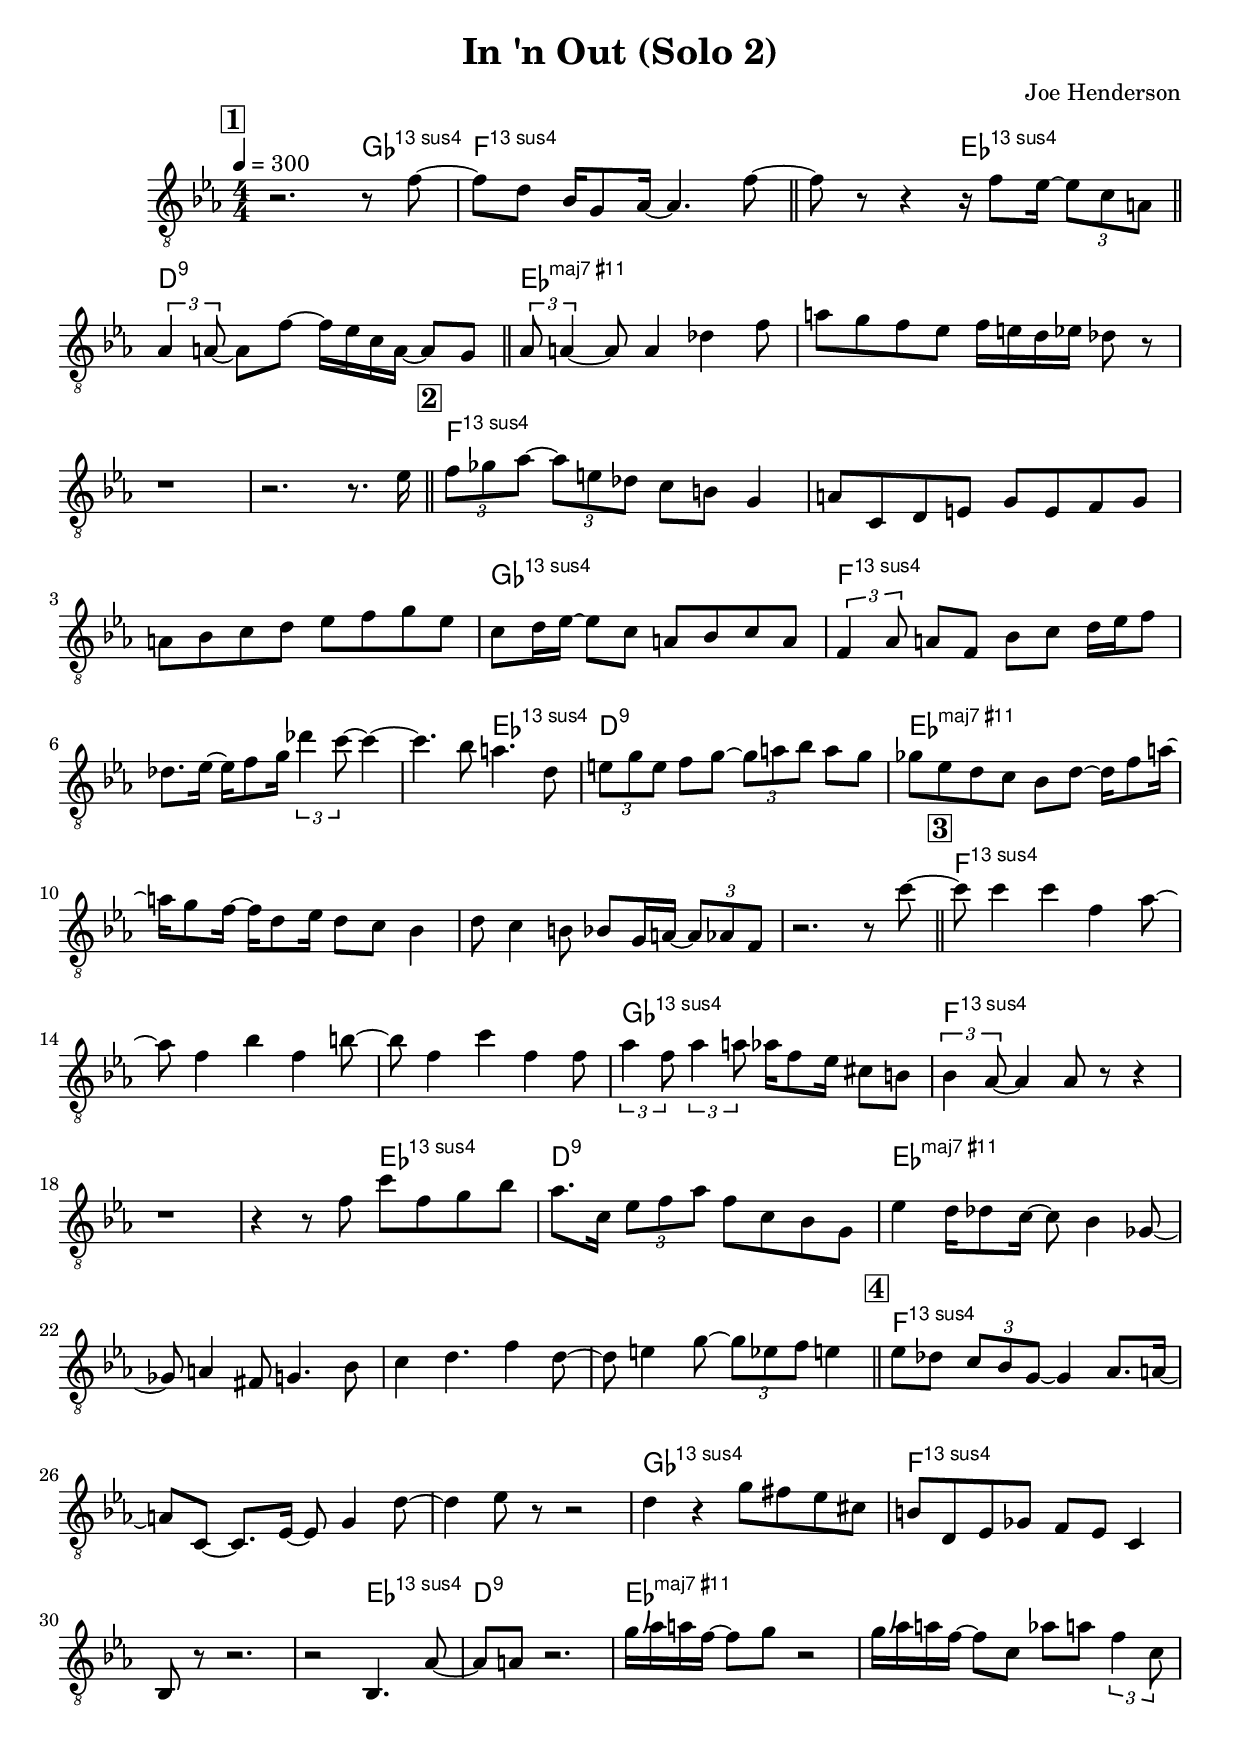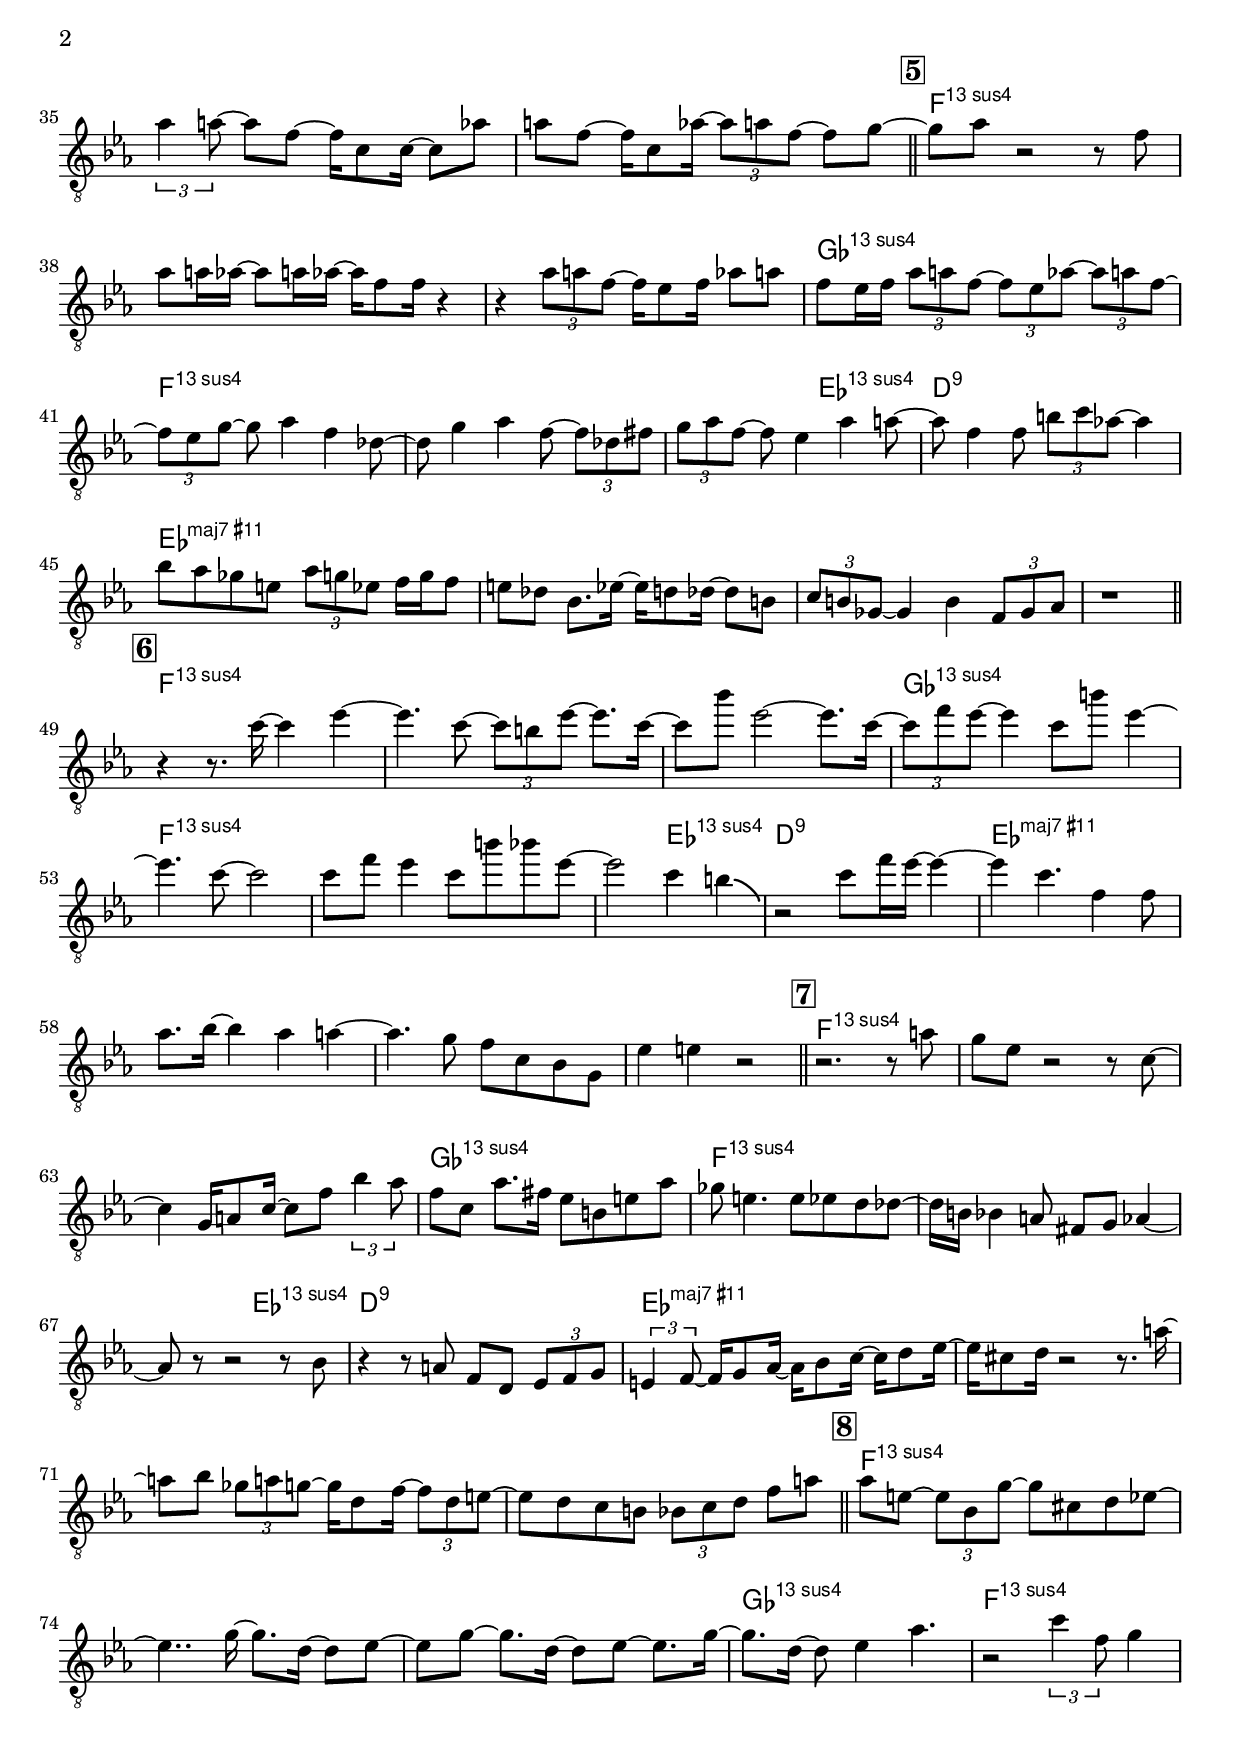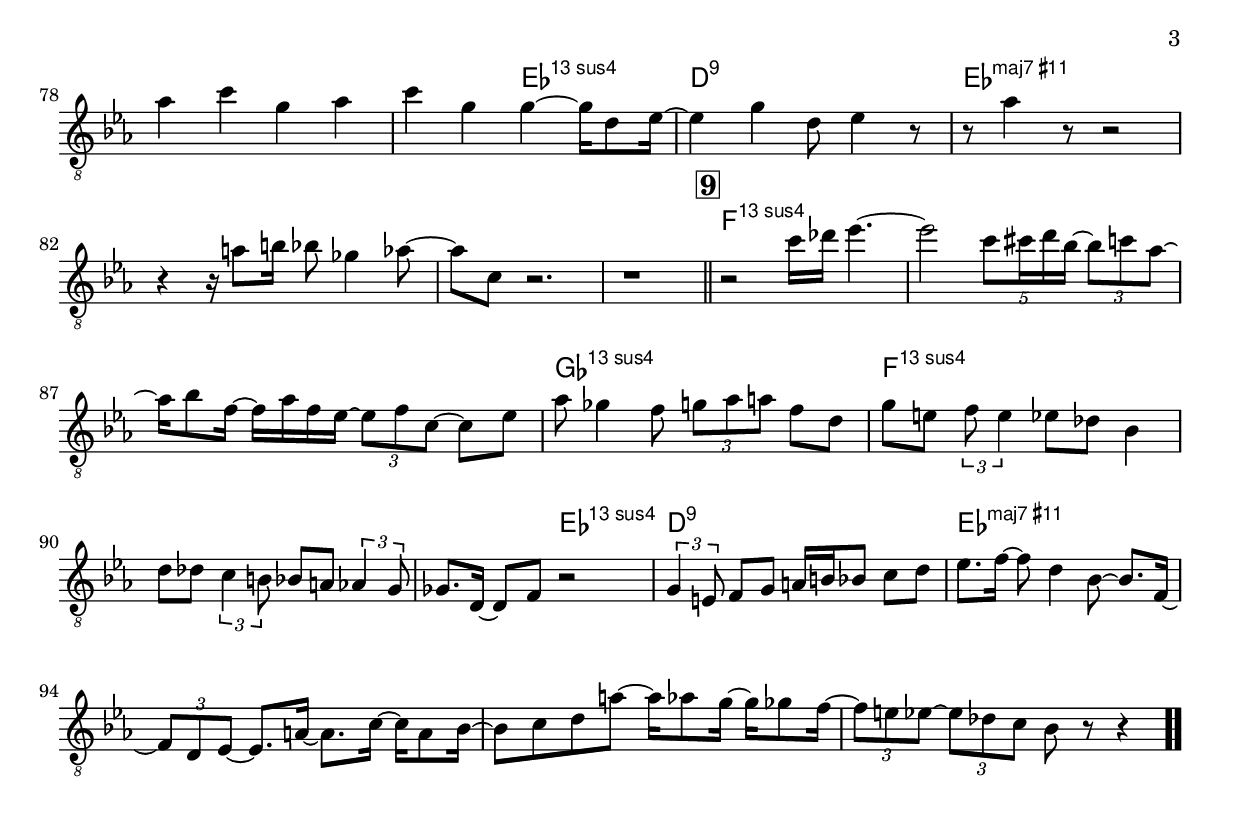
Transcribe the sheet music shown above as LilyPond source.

\version "2.13.2"

#(ly:set-option 'point-and-click #f)

\header {
  title = "In 'n Out (Solo 2)"
  composer = "Joe Henderson"
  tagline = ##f
}
global =
{
    \override Staff.TimeSignature #'style = #'()
    \time 4/4
    \clef "treble_8"
    \key es \major
    \override Rest #'direction = #'0
    \override MultiMeasureRest #'staff-position = #0
}
\score
{
<<
    \transpose c' c'

    \new ChordNames { \chords {
      \set majorSevenSymbol = \markup { "maj7" }
      \set minorChordModifier = \markup { \char ##x2013 }
      
      | s2. ges4:13sus4.9 | f1:13sus4.9 | s2 es2:13sus4.9 | d1:9 | es1:maj11+.9 | s1 | s1 | s1 
      | f1:13sus4.9 | s1 | s1 | ges1:13sus4.9 | f1:13sus4.9 | s1 | s2 es2:13sus4.9 | d1:9 
      | es1:maj11+.9 | s1 | s1 | s1 | f1:13sus4.9 | s1 | s1 | ges1:13sus4.9 
      | f1:13sus4.9 | s1 | s2 es2:13sus4.9 | d1:9 | es1:maj11+.9 | s1 | s1 | s1 
      | f1:13sus4.9 | s1 | s1 | ges1:13sus4.9 | f1:13sus4.9 | s1 | s2 es2:13sus4.9 | d1:9 
      | es1:maj11+.9 | s1 | s1 | s1 | f1:13sus4.9 | s1 | s1 | ges1:13sus4.9 
      | f1:13sus4.9 | s1 | s2 es2:13sus4.9 | d1:9 | es1:maj11+.9 | s1 | s1 | s1 
      | f1:13sus4.9 | s1 | s1 | ges1:13sus4.9 | f1:13sus4.9 | s1 | s2 es2:13sus4.9 | d1:9 
      | es1:maj11+.9 | s1 | s1 | s1 | f1:13sus4.9 | s1 | s1 | ges1:13sus4.9 
      | f1:13sus4.9 | s1 | s2 es2:13sus4.9 | d1:9 | es1:maj11+.9 | s1 | s1 | s1 
      | f1:13sus4.9 | s1 | s1 | ges1:13sus4.9 | f1:13sus4.9 | s1 | s2 es2:13sus4.9 | d1:9 
      | es1:maj11+.9 | s1 | s1 | s1 | f1:13sus4.9 | s1 | s1 | ges1:13sus4.9 
      | f1:13sus4.9 | s1 | s2 es2:13sus4.9 | d1:9 | es1:maj11+.9|
      }
      }

    \new Staff
    <<
    \transpose c' c'

    {
      \global
  		%\override Score.MetronomeMark #'transparent = ##t
  		%\override Score.MetronomeMark #'stencil = ##f
  		
  		\override HorizontalBracket #'direction = #UP
  		\override HorizontalBracket #'bracket-flare = #'(0 . 0)
  		
  		\override TextSpanner #'dash-fraction = #1.0
  		\override TextSpanner #'bound-details #'left #'text = \markup{ \concat{\draw-line #'(0 . -1.0) \draw-line #'(1.0 . 0) }}
  		\override TextSpanner #'bound-details #'right #'text = \markup{ \concat{ \draw-line #'(1.0 . 0) \draw-line #'(0 . -1.0) }}
          \set Score.markFormatter = #format-mark-box-numbers


      \tempo 4 = 300
      \set Score.currentBarNumber = #-7
     
      \bar "||" \mark \default r2. r8 f'8~ 
      | f'8 d'8 bes16 g8 aes16~ aes4. f'8~ 
      \bar "||" f'8 r8 r4 r16 f'8 es'16~ \tuplet 3/2 {es'8 c'8 a8} 
      \bar "||" \tuplet 3/2 {aes4 a8~} a8 f'8~ f'16 es'16 c'16 a16~ a8 g8 
      \bar "||" \tuplet 3/2 {aes8 a4~} a8 a4 des'4 f'8 
      | a'8 g'8 f'8 es'8 f'16 e'16 d'16 es'16 des'8 r8 
      | r1 
      | r2. r8. es'16 
      \bar "||" \mark \default \tuplet 3/2 {f'8 ges'8 aes'8~} \tuplet 3/2 {aes'8 e'8 des'8} c'8 b8 g4 
      | a8 c8 d8 e8 g8 e8 f8 g8 
      | a8 bes8 c'8 d'8 es'8 f'8 g'8 es'8 
      | c'8 d'16 es'16~ es'8 c'8 a8 bes8 c'8 a8 
      | \tuplet 3/2 {f4 aes8} a8 f8 bes8 c'8 d'16 es'16 f'8 
      | des'8. es'16~ es'16 f'8 g'16 \tuplet 3/2 {des''4 c''8~} c''4~ 
      | c''4. bes'8 a'4. d'8 
      | \tuplet 3/2 {e'8 g'8 e'8} f'8 g'8~ \tuplet 3/2 {g'8 a'8 bes'8} a'8 g'8 
      | ges'8 es'8 d'8 c'8 bes8 d'8~ d'16 f'8 a'16~ 
      | a'16 g'8 f'16~ f'16 d'8 es'16 d'8 c'8 bes4 
      | d'8 c'4 b8 bes8 g16 a16~ \tuplet 3/2 {a8 aes8 f8} 
      | r2. r8 c''8~ 
      \bar "||" \mark \default c''8 c''4 c''4 f'4 aes'8~ 
      | aes'8 f'4 bes'4 f'4 b'8~ 
      | b'8 f'4 c''4 f'4 f'8 
      | \tuplet 3/2 {aes'4 f'8} \tuplet 3/2 {aes'4 a'8} aes'16 f'8 es'16 cis'8 b8 
      | \tuplet 3/2 {bes4 aes8~} aes4 aes8 r8 r4 
      | r1 
      | r4 r8 f'8 c''8 f'8 g'8 bes'8 
      | aes'8. c'16 \tuplet 3/2 {es'8 f'8 aes'8} f'8 c'8 bes8 g8 
      | es'4 d'16 des'8 c'16~ c'8 bes4 ges8~ 
      | ges8 a4 fis8 g4. bes8 
      | c'4 d'4. f'4 d'8~ 
      | d'8 e'4 g'8~ \tuplet 3/2 {g'8 es'8 f'8} e'4 
      \bar "||" \mark \default es'8 des'8 \tuplet 3/2 {c'8 bes8 g8~} g4 aes8. a16~ 
      | a8 c8~ c8. es16~ es8 g4 d'8~ 
      | d'4 es'8 r8 r2 
      | d'4 r4 g'8 fis'8 es'8 cis'8 
      | b8 d8 es8 ges8 f8 es8 c4 
      | bes,8 r8 r2. 
      | r2 bes,4. aes8~ 
      | aes8 a8 r2. 
      | g'16\bendAfter #+4  aes'16 a'16 f'16~ f'8 g'8 r2 
      | g'16\bendAfter #+4  aes'16 a'16 f'16~ f'8 c'8 aes'8 a'8 \tuplet 3/2 {f'4 c'8} 
      | \tuplet 3/2 {aes'4 a'8~} a'8 f'8~ f'16 c'8 c'16~ c'8 aes'8 
      | a'8 f'8~ f'16 c'8 aes'16~ \tuplet 3/2 {aes'8 a'8 f'8~} f'8 g'8~ 
      \bar "||" \mark \default g'8 aes'8 r2 r8 f'8 
      | aes'8 a'16 aes'16~ aes'8 a'16 aes'16~ aes'16 f'8 f'16 r4 
      | r4 \tuplet 3/2 {aes'8 a'8 f'8~} f'16 es'8 f'16 aes'8 a'8 
      | f'8 es'16 f'16 \tuplet 3/2 {aes'8 a'8 f'8~} \tuplet 3/2 {f'8 es'8 aes'8~} \tuplet 3/2 {aes'8 a'8 f'8~} 
      | \tuplet 3/2 {f'8 es'8 g'8~} g'8 aes'4 f'4 des'8~ 
      | des'8 g'4 aes'4 f'8~ \tuplet 3/2 {f'8 des'8 fis'8} 
      | \tuplet 3/2 {g'8 aes'8 f'8~} f'8 es'4 aes'4 a'8~ 
      | a'8 f'4 f'8 \tuplet 3/2 {b'8 c''8 aes'8~} aes'4 
      | bes'8 aes'8 ges'8 e'8 \tuplet 3/2 {aes'8 g'8 es'8} f'16 g'16 f'8 
      | e'8 des'8 bes8. es'16~ es'16 d'8 des'16~ des'8 b8 
      | \tuplet 3/2 {c'8 b8 ges8~} ges4 b4 \tuplet 3/2 {f8 ges8 aes8} 
      | r1 
      \bar "||" \mark \default r4 r8. c''16~ c''4 es''4~ 
      | es''4. c''8~ \tuplet 3/2 {c''8 b'8 es''8~} es''8. c''16~ 
      | c''8 bes''8 es''2~ es''8. c''16~ 
      | \tuplet 3/2 {c''8 f''8 es''8~} es''4 c''8 b''8 es''4~ 
      | es''4. c''8~ c''2 
      | c''8 f''8 es''4 c''8 b''8 bes''8 es''8~ 
      | es''2 c''4 b'4\bendAfter #-4  
      | r2 c''8 f''16 es''16~ es''4~ 
      | es''4 c''4. f'4 f'8 
      | aes'8. bes'16~ bes'4 aes'4 a'4~ 
      | a'4. g'8 f'8 c'8 bes8 g8 
      | es'4 e'4 r2 
      \bar "||" \mark \default r2. r8 a'8 
      | g'8 es'8 r2 r8 c'8~ 
      | c'4 g16 a8 c'16~ c'8 f'8 \tuplet 3/2 {bes'4 aes'8} 
      | f'8 c'8 aes'8. fis'16 es'8 b8 e'8 aes'8 
      | ges'8 e'4. e'8 es'8 d'8 des'8~ 
      | des'16 b16 bes4 a8 fis8 g8 aes4~ 
      | aes8 r8 r2 r8 bes8 
      | r4 r8 a8 f8 d8 \tuplet 3/2 {es8 f8 g8} 
      | \tuplet 3/2 {e4 f8~} f16 g8 aes16~ aes16 bes8 c'16~ c'16 d'8 es'16~ 
      | es'16 cis'8 d'16 r2 r8. a'16~ 
      | a'8 bes'8 \tuplet 3/2 {ges'8 a'8 g'8~} g'16 d'8 f'16~ \tuplet 3/2 {f'8 d'8 e'8~} 
      | e'8 d'8 c'8 b8 \tuplet 3/2 {bes8 c'8 d'8} f'8 a'8 
      \bar "||" \mark \default aes'8 e'8~ \tuplet 3/2 {e'8 bes8 g'8~} g'8 cis'8 d'8 es'8~ 
      | es'4.. g'16~ g'8. d'16~ d'8 es'8~ 
      | es'8 g'8~ g'8. d'16~ d'8 es'8~ es'8. g'16~ 
      | g'8. d'16~ d'8 es'4 aes'4. 
      | r2 \tuplet 3/2 {c''4 f'8} g'4 
      | aes'4 c''4 g'4 aes'4 
      | c''4 g'4 g'4~ g'16 d'8 es'16~ 
      | es'4 g'4 d'8 es'4 r8 
      | r8 aes'4 r8 r2 
      | r4 r16 a'8 b'16 bes'8 ges'4 aes'8~ 
      | aes'8 c'8 r2. 
      | r1 
      \bar "||" \mark \default r2 c''16 des''16 es''4.~ 
      | es''2 \tuplet 5/4 {c''8 cis''16 d''16 bes'16~} \tuplet 3/2 {bes'8 c''8 aes'8~} 
      | aes'16 bes'8 f'16~ f'16 aes'16 f'16 es'16~ \tuplet 3/2 {es'8 f'8 c'8~} c'8 es'8 
      | aes'8 ges'4 f'8 \tuplet 3/2 {g'8 aes'8 a'8} f'8 d'8 
      | g'8 e'8 \tuplet 3/2 {f'8 e'4} es'8 des'8 bes4 
      | d'8 des'8 \tuplet 3/2 {c'4 b8} bes8 a8 \tuplet 3/2 {aes4 g8} 
      | ges8. d16~ d8 f8 r2 
      | \tuplet 3/2 {g4 e8} f8 g8 a16 b16 bes8 c'8 d'8 
      | es'8. f'16~ f'8 d'4 bes8~ bes8. f16~ 
      | \tuplet 3/2 {f8 d8 es8~} es8. a16~ a8. c'16~ c'16 a8 bes16~ 
      | bes8 c'8 d'8 a'8~ a'16 aes'8 g'16~ g'16 ges'8 f'16~ 
      | \tuplet 3/2 {f'8 e'8 es'8~} \tuplet 3/2 {es'8 des'8 c'8} bes8 r8 r4\bar  ".."
    }
    >>
>>    
}
